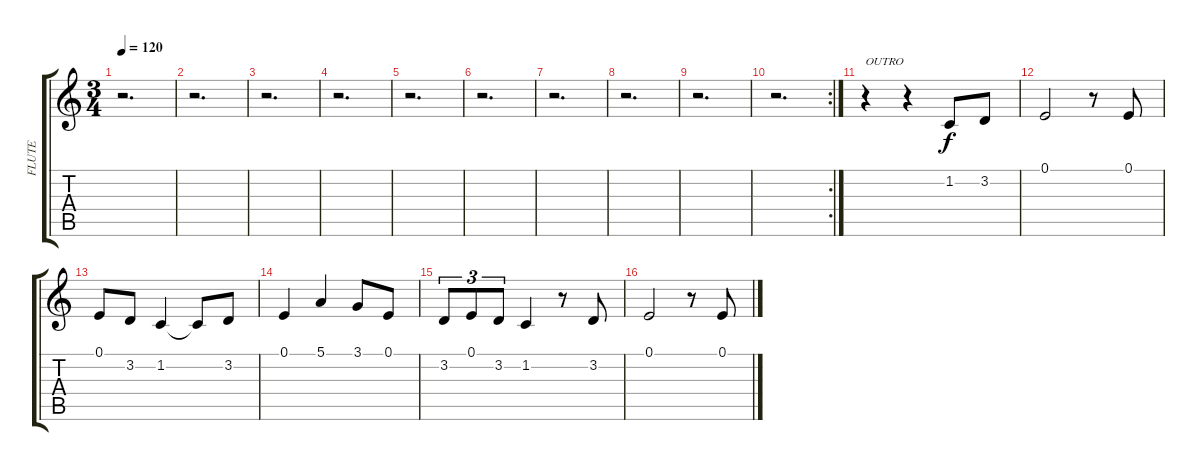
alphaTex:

\track ("FLUTE" "FLUTE") {instrument piccolo}
\staff {score tabs}
\tuning (E4 B3 G3 D3 A2 E2) {hide}
\ts (3 4)
\tempo 120
\clef g2
\ks c
r.2{d dy f} |
r.2{d} |
r.2{d} |
r.2{d} |
r.2{d} |
r.2{d} |
r.2{d} |
r.2{d} |
r.2{d} |
\rc 2
r.2{d} |
r.4{txt "OUTRO"} r.4 1.2.8 3.2.8 |
0.1.2 r.8 0.1.8 |
0.1.8 3.2.8 1.2.4 1.2{t}.8 3.2.8 |
0.1.4 5.1.4 3.1.8 0.1.8 |
3.2.8{tu (3 2)} 0.1.8{tu (3 2)} 3.2.8{tu (3 2)} 1.2.4 r.8 3.2.8 |
0.1.2 r.8 0.1.8
